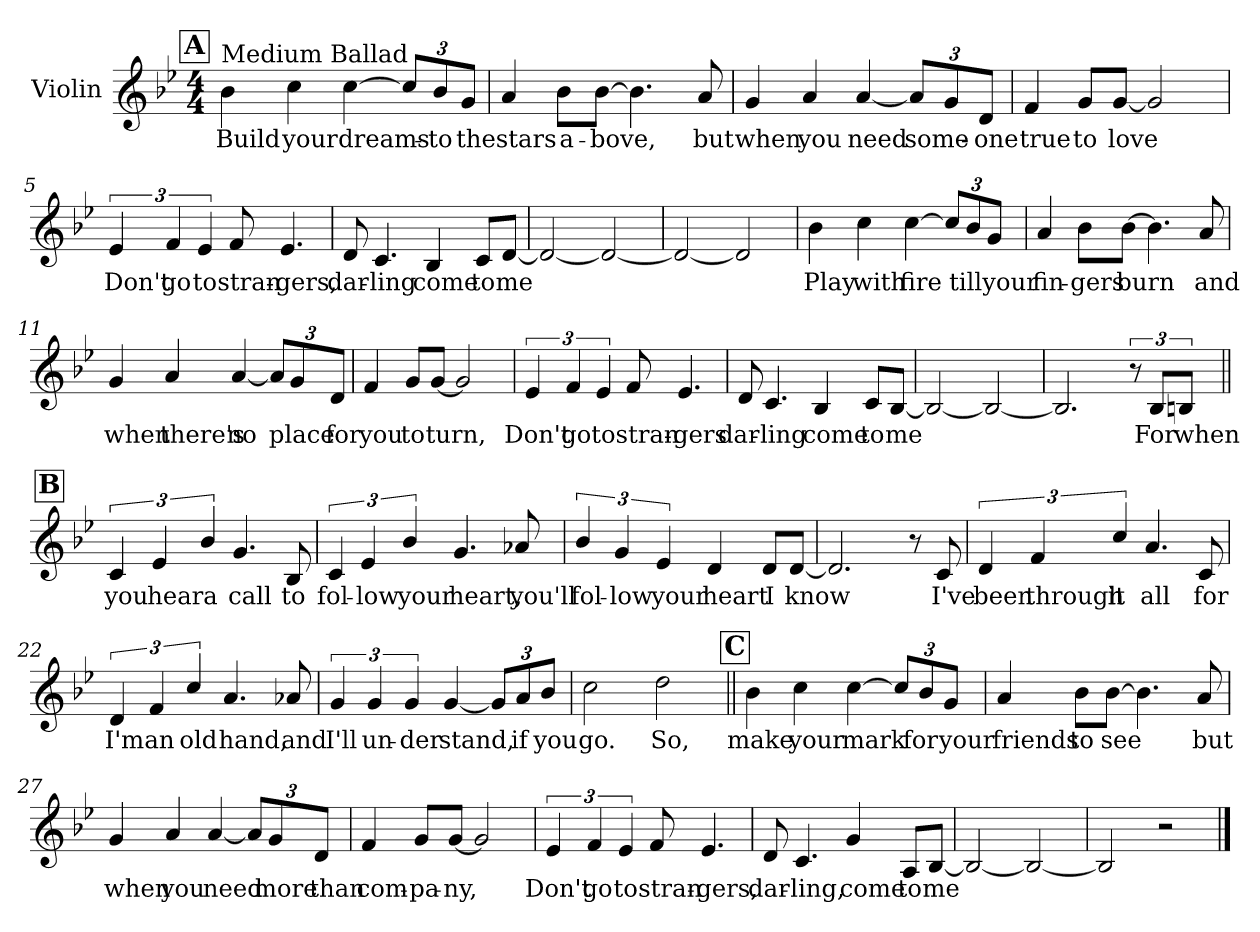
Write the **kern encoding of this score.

**kern	**text
*part1	*part1
*staff1	*staff1
*I"Violin	*
*I'Vln	*
*clefG2	*
*k[b-e-]	*
*B-:	*
*M4/4	*
!!LO:REH:place=s1:a:t=A
=1	=1
!LO:TX:a:t=Medium Ballad	!
4b-\	Build
4cc\	your
[4cc\	dreams-
*Xbrackettup	*
12cc/L]	.
12b-/	-to
12g/J	the
=2	=2
4a/	stars
8b-\L	a-
[8b-\J	-bove,
4.b-\]	.
8a/	but
=3	=3
4g/	when
4a/	you
[4a/	need
12a/L]	some-
12g/	.
12d/J	-one
=4	=4
4f/	true
8g/L	to
[8g/J	love
2g/]	.
!!LO:LB:g=z
=5	=5
*brackettup	*
6e-/	Don't
6f/	go
6e-/	to
8f/	stran-
4.e-/	-gers,
=6	=6
8d/	dar-
4.c/	-ling
4B-/	come
8c/L	to
[8d/J	me
=7	=7
2d/_	.
2d/_	.
=8	=8
2d/_	.
2d/]	.
!!LO:LB:g=z
=9	=9
4b-\	Play
4cc\	with
[4cc\	fire
*Xbrackettup	*
12cc/L]	.
12b-/	till
12g/J	your
=10	=10
4a/	fin-
8b-\L	-gers
[8b-\J	burn
4.b-\]	.
8a/	and
=11	=11
4g/	when
4a/	there's
[4a/	no
12a/L]	.
12g/	place
12d/J	for
=12	=12
4f/	you
8g/L	to
[8g/J	turn,
2g/]	.
!!LO:LB:g=z
=13	=13
*brackettup	*
6e-/	Don't
6f/	go
6e-/	to
8f/	stran-
4.e-/	-gers
=14	=14
8d/	dar-
4.c/	-ling
4B-/	come
8c/L	to
[8B-/J	me
=15	=15
2B-/_	.
2B-/_	.
=16	=16
2.B-/]	.
12r	.
12B-/L	For
12Bn/J	when
!!LO:LB:g=z
!!LO:REH:place=s1:a:t=B
=17||	=17||
6c/	you
6e-/	hear
6b-/	a
4.g/	call
8B-/	to
=18	=18
6c/	fol-
6e-/	-low
6b-/	your
4.g/	heart,
8a-X/	you'll
=19	=19
6b-/	fol-
6g/	-low
6e-/	your
4d/	heart
8d/L	I
[8d/J	know
=20	=20
2.d/]	.
8r	.
8c/	I've
!!LO:LB:g=z
=21	=21
6d/	been
6f/	through
6cc/	it
4.a/	all
8c/	for
=22	=22
6d/	I'm
6f/	an
6cc/	old
4.a/	hand,
8a-X/	and
=23	=23
6g/	I'll
6g/	un-
6g/	-der
[4g/	stand,
*Xbrackettup	*
12g/L]	.
12a/	if
12b-/J	you
=24	=24
2cc\	go.
2dd\	So,
!!LO:LB:g=z
!!LO:REH:place=s1:a:t=C
=25||	=25||
4b-\	make
4cc\	your
[4cc\	mark
12cc/L]	.
12b-/	for
12g/J	your
=26	=26
4a/	friends
8b-\L	to
[8b-\J	see
4.b-\]	.
8a/	but
=27	=27
4g/	when
4a/	you
[4a/	need
12a/L]	.
12g/	more
12d/J	than
=28	=28
4f/	com-
8g/L	-pa-
[8g/J	-ny,
2g/]	.
!!LO:LB:g=z
=29	=29
*brackettup	*
6e-/	Don't
6f/	go
6e-/	to
8f/	stran-
4.e-/	-gers,
=30	=30
8d/	dar-
4.c/	-ling,
4g/	come
8A/L	to
[8B-/J	me
=31	=31
2B-/_	.
2B-/_	.
=32	=32
2B-/]	.
2r	.
==	==
*-	*-
